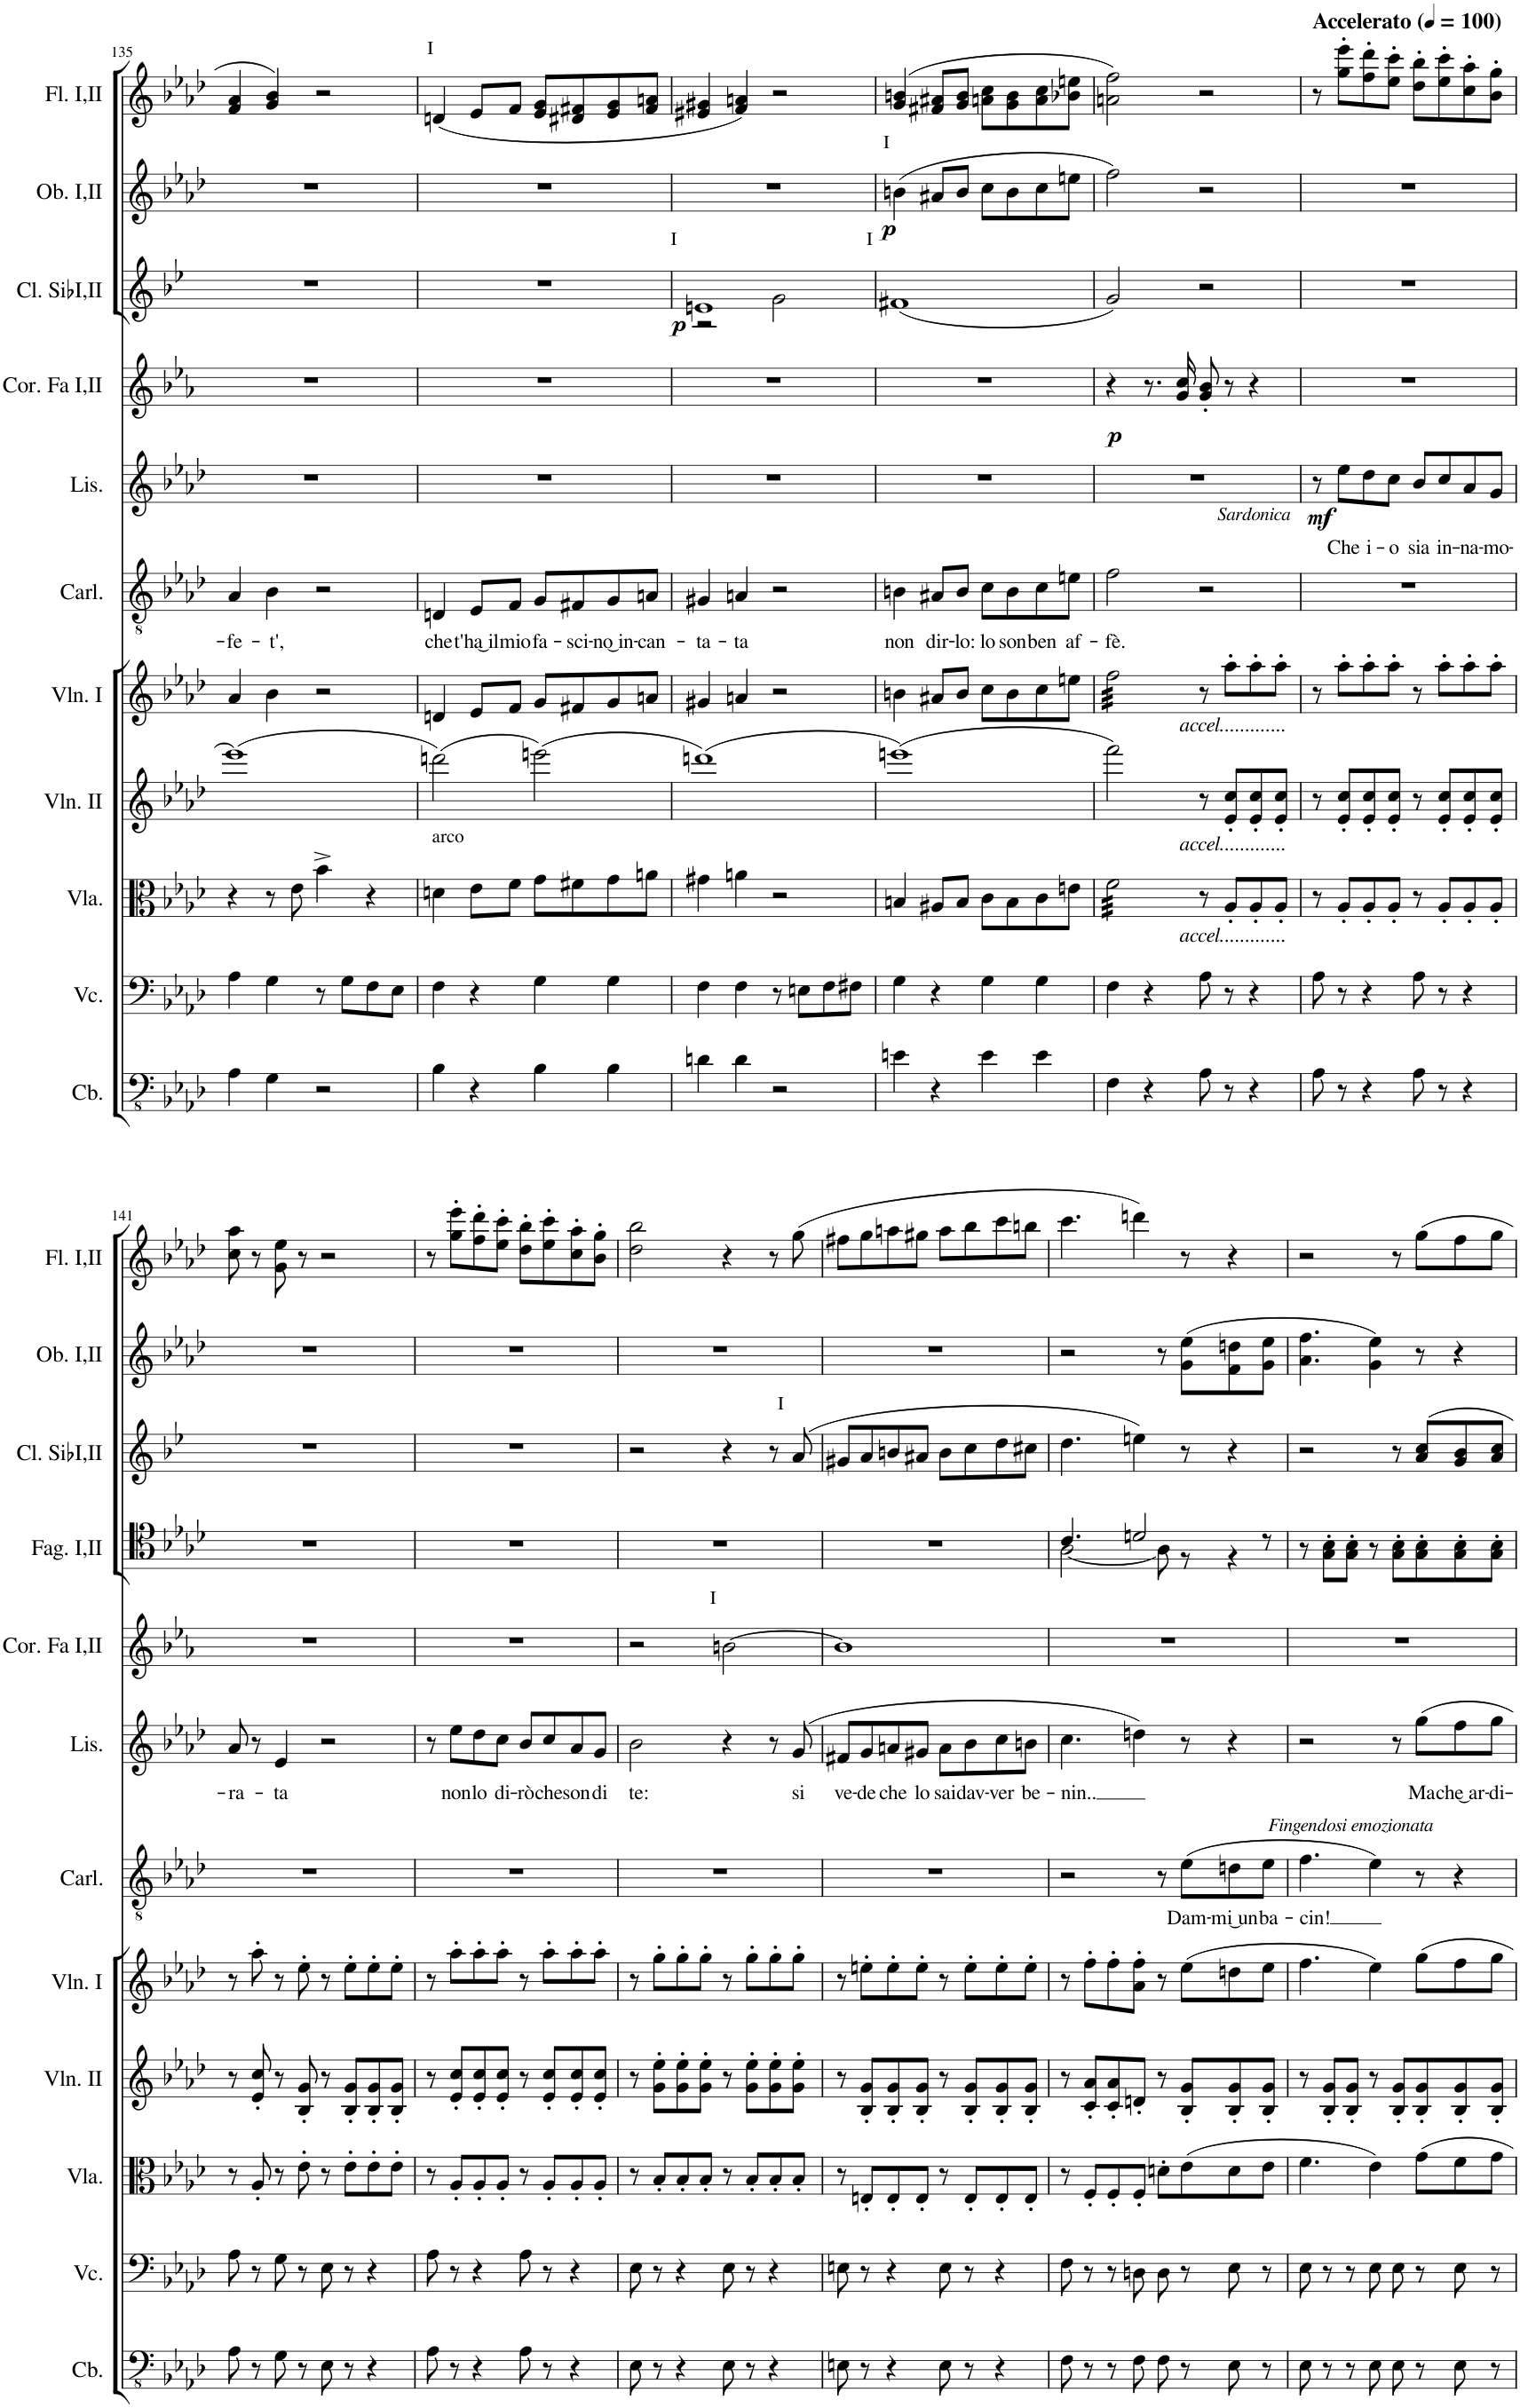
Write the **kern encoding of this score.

**kern	**kern	**kern	**kern	**kern	**kern	**text	**kern	**text	**dynam	**kern	**dynam	**kern	**kern	**dynam	**kern	**dynam	**kern
*part12	*part11	*part10	*part9	*part8	*part7	*part7	*part6	*part6	*part6	*part5	*part5	*part4	*part3	*part3	*part2	*part2	*part1
*staff12	*staff11	*staff10	*staff9	*staff8	*staff7	*staff7	*staff6	*staff6	*staff6	*staff5	*staff5	*staff4	*staff3	*staff3	*staff2	*staff2	*staff1
*I"Cb.	*I"Vc.	*I"Vla.	*I"Vln. II	*I"Vln. I	*I"Carluccio	*	*I"Lisetta	*	*	*I"Cor. Fa I,II	*	*I"Fag. I,II	*I"Cl. Sib I,II	*	*I"Ob. I,II	*	*I"Fl. I,II
*I'Cb.	*I'Vc.	*I'Vla.	*I'Vln. II	*I'Vln. I	*I'Carl.	*	*I'Lis.	*	*	*I'Cor. Fa I,II	*	*I'Fag. I,II	*I'Cl. SibI,II	*	*I'Ob. I,II	*	*I'Fl. I,II
!!LO:PB:g=z
*clefFv4	*clefF4	*clefC3	*clefG2	*clefG2	*clefGv2	*	*clefG2	*	*	*clefG2	*	*clefC4	*clefG2	*	*clefG2	*	*clefG2
*	*	*	*	*	*	*	*	*	*	*Trd4c7	*	*	*Trd1c2	*	*	*	*
*k[b-e-a-d-]	*k[b-e-a-d-]	*k[b-e-a-d-]	*k[b-e-a-d-]	*k[b-e-a-d-]	*k[b-e-a-d-]	*	*k[b-e-a-d-]	*	*	*k[b-e-a-]	*	*k[b-e-a-d-]	*k[b-e-]	*	*k[b-e-a-d-]	*	*k[b-e-a-d-]
*M4/4	*M4/4	*M4/4	*M4/4	*M4/4	*M4/4	*	*M4/4	*	*	*M4/4	*	*M4/4	*M4/4	*	*M4/4	*	*M4/4
=135	=135	=135	=135	=135	=135	=135	=135	=135	=135	=135	=135	=135	=135	=135	=135	=135	=135
!	!	!	!	!	!	!LO:LY:b	!	!	!	!	!	!	!	!	!	!	!
4AA-\	4A-\	4r	(1eee-]	4a-/	4A-/	-fe-	1r	.	.	1r	.	1r	1r	.	1r	.	4f/ 4a-/
!	!	!	!	!	!	!LO:LY:b	!	!	!	!	!	!	!	!	!	!	!
4GG\	4G\	8r	.	4b-\	4B-\	-t',	.	.	.	.	.	.	.	.	.	.	4g/ 4b-/
.	.	8e-\	.	.	.	.	.	.	.	.	.	.	.	.	.	.	.
2r	8r	4b-^\	.	2r	2r	.	.	.	.	.	.	.	.	.	.	.	2r
.	8G\L	.	.	.	.	.	.	.	.	.	.	.	.	.	.	.	.
.	8F\	4r	.	.	.	.	.	.	.	.	.	.	.	.	.	.	.
.	8E-\J	.	.	.	.	.	.	.	.	.	.	.	.	.	.	.	.
=136	=136	=136	=136	=136	=136	=136	=136	=136	=136	=136	=136	=136	=136	=136	=136	=136	=136
!	!	!	!	!	!	!	!	!	!	!	!	!	!	!	!	!	!LO:TX:a:t=I
!	!	!LO:TX:a:t=arco	!	!	!	!	!	!	!	!	!	!	!	!	!	!	!
!	!	!	!	!	!	!LO:LY:b	!	!	!	!	!	!	!	!	!	!	!
4BB-\	4F\	4dn\	(2dddn\)	4dn/	4Dn/	che	1r	.	.	1r	.	1r	1r	.	1r	.	(4dn/
!	!	!	!	!	!	!LO:LY:b	!	!	!	!	!	!	!	!	!	!	!
4r	4r	8e-\L	.	8e-/L	8E-/L	t'ha͜ il	.	.	.	.	.	.	.	.	.	.	8e-/L
!	!	!	!	!	!	!LO:LY:b	!	!	!	!	!	!	!	!	!	!	!
.	.	8f\J	.	8f/J	8F/J	mio	.	.	.	.	.	.	.	.	.	.	8f/J
!	!	!	!	!	!	!LO:LY:b	!	!	!	!	!	!	!	!	!	!	!
4BB-\	4G\	8g\L	(2eeen\)	8g/L	8G/L	fa-	.	.	.	.	.	.	.	.	.	.	8e-/ 8g/L
!	!	!	!	!	!	!LO:LY:b	!	!	!	!	!	!	!	!	!	!	!
.	.	8f#X\	.	8f#X/	8F#X/	-sci-	.	.	.	.	.	.	.	.	.	.	8d#X/ 8f#X/
!	!	!	!	!	!	!LO:LY:b	!	!	!	!	!	!	!	!	!	!	!
4BB-\	4G\	8g\	.	8g/	8G/	-no͜ in-	.	.	.	.	.	.	.	.	.	.	8e-/ 8g/
!	!	!	!	!	!	!LO:LY:b	!	!	!	!	!	!	!	!	!	!	!
.	.	8an\J	.	8an/J	8An/J	-can-	.	.	.	.	.	.	.	.	.	.	8f#/ 8an/J
=137	=137	=137	=137	=137	=137	=137	=137	=137	=137	=137	=137	=137	=137	=137	=137	=137	=137
!	!	!	!	!	!	!	!	!	!	!	!	!	!LO:TX:a:t=I	!	!	!	!
!	!	!	!	!	!	!LO:LY:b	!	!	!	!	!	!	!	!LO:DY:b	!	!	!
*	*	*	*	*	*	*	*	*	*	*	*	*	*^	*	*	*	*
4Dn\	4F\	4g#X\	(1dddn)	4g#X/	4G#X/	-ta-	1r	.	.	1r	.	1r	1en	2r	p	1r	.	4e#X/ 4g#X/
!	!	!	!	!	!	!LO:LY:b	!	!	!	!	!	!	!	!	!	!	!	!
4D\	4F\	4an\	.	4an/	4An/	-ta	.	.	.	.	.	.	.	.	.	.	.	4f/ 4an/)
2r	8r	2r	.	2r	2r	.	.	.	.	.	.	.	.	2g\	.	.	.	2r
.	8En\L	.	.	.	.	.	.	.	.	.	.	.	.	.	.	.	.	.
.	8F\	.	.	.	.	.	.	.	.	.	.	.	.	.	.	.	.	.
.	8F#X\J	.	.	.	.	.	.	.	.	.	.	.	.	.	.	.	.	.
*	*	*	*	*	*	*	*	*	*	*	*	*	*v	*v	*	*	*	*
=138	=138	=138	=138	=138	=138	=138	=138	=138	=138	=138	=138	=138	=138	=138	=138	=138	=138
!	!	!	!	!	!	!	!	!	!	!	!	!	!	!	!LO:TX:a:t=I	!	!
!	!	!	!	!	!	!	!	!	!	!	!	!	!LO:TX:a:t=I	!	!	!	!
!	!	!	!	!	!	!LO:LY:b	!	!	!	!	!	!	!	!	!	!LO:DY:b	!
4En\	4G\	4Bn/	(1eeen)	4bn\	4Bn\	non	1r	.	.	1r	.	1r	(1f#X	.	(4bn\	p	(4g/ 4bn/
!	!	!	!	!	!	!LO:LY:b	!	!	!	!	!	!	!	!	!	!	!
4r	4r	8A#X/L	.	8a#X/L	8A#X/L	dir-	.	.	.	.	.	.	.	.	8a#X/L	.	8f#X/ 8a#X/L
!	!	!	!	!	!	!LO:LY:b	!	!	!	!	!	!	!	!	!	!	!
.	.	8B/J	.	8b/J	8B/J	-lo:	.	.	.	.	.	.	.	.	8b/J	.	8g/ 8b/J
!	!	!	!	!	!	!LO:LY:b	!	!	!	!	!	!	!	!	!	!	!
4E\	4G\	8c\L	.	8cc\L	8c\L	lo	.	.	.	.	.	.	.	.	8cc\L	.	8an\ 8cc\L
!	!	!	!	!	!	!LO:LY:b	!	!	!	!	!	!	!	!	!	!	!
.	.	8B\	.	8b\	8B\	son	.	.	.	.	.	.	.	.	8b\	.	8g\ 8b\
!	!	!	!	!	!	!LO:LY:b	!	!	!	!	!	!	!	!	!	!	!
4E\	4G\	8c\	.	8cc\	8c\	ben	.	.	.	.	.	.	.	.	8cc\	.	8a\ 8cc\
!	!	!	!	!	!	!LO:LY:b	!	!	!	!	!	!	!	!	!	!	!
.	.	8en\J	.	8een\J	8en\J	af-	.	.	.	.	.	.	.	.	8een\J	.	8b-X\ 8een\J
=139	=139	=139	=139	=139	=139	=139	=139	=139	=139	=139	=139	=139	=139	=139	=139	=139	=139
!	!	!	!	!	!	!	!LO:TX:b:i:t=Sardonica	!	!	!	!	!	!	!	!	!	!
!	!	!	!	!	!	!LO:LY:b	!	!	!	!	!LO:DY:b	!	!	!	!	!	!
*	*	*tremolo	*	*	*	*	*	*	*	*	*	*	*	*	*	*	*
*	*	*	*	*tremolo	*	*	*	*	*	*	*	*	*	*	*	*	*
4FF\	4F\	32f\LLL	2fff\)	32ff\LLL	2f\	-fè.	1r	.	.	4r	p	1r	2g/)	.	2ff\)	.	2an\ 2ff\)
.	.	32f\	.	32ff\	.	.	.	.	.	.	.	.	.	.	.	.	.
.	.	32f\	.	32ff\	.	.	.	.	.	.	.	.	.	.	.	.	.
.	.	32f\	.	32ff\	.	.	.	.	.	.	.	.	.	.	.	.	.
.	.	32f\	.	32ff\	.	.	.	.	.	.	.	.	.	.	.	.	.
.	.	32f\	.	32ff\	.	.	.	.	.	.	.	.	.	.	.	.	.
.	.	32f\	.	32ff\	.	.	.	.	.	.	.	.	.	.	.	.	.
.	.	32f\	.	32ff\	.	.	.	.	.	.	.	.	.	.	.	.	.
4r	4r	32f\	.	32ff\	.	.	.	.	.	8.r	.	.	.	.	.	.	.
.	.	32f\	.	32ff\	.	.	.	.	.	.	.	.	.	.	.	.	.
.	.	32f\	.	32ff\	.	.	.	.	.	.	.	.	.	.	.	.	.
.	.	32f\	.	32ff\	.	.	.	.	.	.	.	.	.	.	.	.	.
.	.	32f\	.	32ff\	.	.	.	.	.	.	.	.	.	.	.	.	.
.	.	32f\	.	32ff\	.	.	.	.	.	.	.	.	.	.	.	.	.
.	.	32f\	.	32ff\	.	.	.	.	.	16g/ 16cc/	.	.	.	.	.	.	.
.	.	32f\JJJ	.	32ff\JJJ	.	.	.	.	.	.	.	.	.	.	.	.	.
*	*	*	*	*Xtremolo	*	*	*	*	*	*	*	*	*	*	*	*	*
*	*	*Xtremolo	*	*	*	*	*	*	*	*	*	*	*	*	*	*	*
!	!	!	!	!LO:TX:b:i:t=accel.............	!	!	!	!	!	!	!	!	!	!	!	!	!
!	!	!	!LO:TX:b:i:t=accel.............	!	!	!	!	!	!	!	!	!	!	!	!	!	!
!	!	!LO:TX:b:i:t=accel.............	!	!	!	!	!	!	!	!	!	!	!	!	!	!	!
8AA-\	8A-\	8r	8r	8r	2r	.	.	.	.	8g/' 8b-/'	.	.	2r	.	2r	.	2r
8r	8r	8A-'/L	8e-/' 8cc/'L	8aa-'\L	.	.	.	.	.	8r	.	.	.	.	.	.	.
4r	4r	8A-'/	8e-/' 8cc/'	8aa-'\	.	.	.	.	.	4r	.	.	.	.	.	.	.
.	.	8A-'/J	8e-/' 8cc/'J	8aa-'\J	.	.	.	.	.	.	.	.	.	.	.	.	.
=140	=140	=140	=140	=140	=140	=140	=140	=140	=140	=140	=140	=140	=140	=140	=140	=140	=140
8AA-\	8A-\	8r	8r	8r	1r	.	8r	.	.	1r	.	1r	1r	.	1r	.	8r
!	!	!	!	!	!	!	!	!LO:LY:b	!LO:DY:b	!	!	!	!	!	!	!	!
8r	8r	8A-'/L	8e-/' 8cc/'L	8aa-'\L	.	.	8ee-\L	Che	mf	.	.	.	.	.	.	.	8gg\' 8eee-\'L
!	!	!	!	!	!	!	!	!LO:LY:b	!	!	!	!	!	!	!	!	!
4r	4r	8A-'/	8e-/' 8cc/'	8aa-'\	.	.	8dd-\	i-	.	.	.	.	.	.	.	.	8ff\' 8ddd-\'
!	!	!	!	!	!	!	!	!LO:LY:b	!	!	!	!	!	!	!	!	!
.	.	8A-'/J	8e-/' 8cc/'J	8aa-'\J	.	.	8cc\J	-o	.	.	.	.	.	.	.	.	8ee-\' 8ccc\'J
!	!	!	!	!	!	!	!	!LO:LY:b	!	!	!	!	!	!	!	!	!
8AA-\	8A-\	8r	8r	8r	.	.	8b-/L	sia	.	.	.	.	.	.	.	.	8dd-\' 8bb-\'L
!	!	!	!	!	!	!	!	!LO:LY:b	!	!	!	!	!	!	!	!	!
8r	8r	8A-'/L	8e-/' 8cc/'L	8aa-'\L	.	.	8cc/	in-	.	.	.	.	.	.	.	.	8ee-\' 8ccc\'
!	!	!	!	!	!	!	!	!LO:LY:b	!	!	!	!	!	!	!	!	!
4r	4r	8A-'/	8e-/' 8cc/'	8aa-'\	.	.	8a-/	-na-	.	.	.	.	.	.	.	.	8cc\' 8aa-\'
!	!	!	!	!	!	!	!	!LO:LY:b	!	!	!	!	!	!	!	!	!
.	.	8A-'/J	8e-/' 8cc/'J	8aa-'\J	.	.	8g/J	-mo-	.	.	.	.	.	.	.	.	8b-\' 8gg\'J
!!LO:LB:g=z
=141	=141	=141	=141	=141	=141	=141	=141	=141	=141	=141	=141	=141	=141	=141	=141	=141	=141
!	!	!	!	!	!	!	!	!LO:LY:b	!	!	!	!	!	!	!	!	!
8AA-\	8A-\	8r	8r	8r	1r	.	8a-/	-ra-	.	1r	.	1r	1r	.	1r	.	8cc\ 8aa-\
8r	8r	8A-'/	8e-/' 8cc/'	8aa-'\	.	.	8r	.	.	.	.	.	.	.	.	.	8r
!	!	!	!	!	!	!	!	!LO:LY:b	!	!	!	!	!	!	!	!	!
8GG\	8G\	8r	8r	8r	.	.	4e-/	-ta	.	.	.	.	.	.	.	.	8g\ 8ee-\
8r	8r	8e-'\	8B-/' 8g/'	8ee-'\	.	.	.	.	.	.	.	.	.	.	.	.	8r
8EE-\	8E-\	8r	8r	8r	.	.	2r	.	.	.	.	.	.	.	.	.	2r
8r	8r	8e-'\L	8B-/' 8g/'L	8ee-'\L	.	.	.	.	.	.	.	.	.	.	.	.	.
4r	4r	8e-'\	8B-/' 8g/'	8ee-'\	.	.	.	.	.	.	.	.	.	.	.	.	.
.	.	8e-'\J	8B-/' 8g/'J	8ee-'\J	.	.	.	.	.	.	.	.	.	.	.	.	.
=142	=142	=142	=142	=142	=142	=142	=142	=142	=142	=142	=142	=142	=142	=142	=142	=142	=142
8AA-\	8A-\	8r	8r	8r	1r	.	8r	.	.	1r	.	1r	1r	.	1r	.	8r
!	!	!	!	!	!	!	!	!LO:LY:b	!	!	!	!	!	!	!	!	!
8r	8r	8A-'/L	8e-/' 8cc/'L	8aa-'\L	.	.	8ee-\L	non	.	.	.	.	.	.	.	.	8gg\' 8eee-\'L
!	!	!	!	!	!	!	!	!LO:LY:b	!	!	!	!	!	!	!	!	!
4r	4r	8A-'/	8e-/' 8cc/'	8aa-'\	.	.	8dd-\	lo	.	.	.	.	.	.	.	.	8ff\' 8ddd-\'
!	!	!	!	!	!	!	!	!LO:LY:b	!	!	!	!	!	!	!	!	!
.	.	8A-'/J	8e-/' 8cc/'J	8aa-'\J	.	.	8cc\J	di-	.	.	.	.	.	.	.	.	8ee-\' 8ccc\'J
!	!	!	!	!	!	!	!	!LO:LY:b	!	!	!	!	!	!	!	!	!
8AA-\	8A-\	8r	8r	8r	.	.	8b-/L	-rò	.	.	.	.	.	.	.	.	8dd-\' 8bb-\'L
!	!	!	!	!	!	!	!	!LO:LY:b	!	!	!	!	!	!	!	!	!
8r	8r	8A-'/L	8e-/' 8cc/'L	8aa-'\L	.	.	8cc/	che	.	.	.	.	.	.	.	.	8ee-\' 8ccc\'
!	!	!	!	!	!	!	!	!LO:LY:b	!	!	!	!	!	!	!	!	!
4r	4r	8A-'/	8e-/' 8cc/'	8aa-'\	.	.	8a-/	son	.	.	.	.	.	.	.	.	8cc\' 8aa-\'
!	!	!	!	!	!	!	!	!LO:LY:b	!	!	!	!	!	!	!	!	!
.	.	8A-'/J	8e-/' 8cc/'J	8aa-'\J	.	.	8g/J	di	.	.	.	.	.	.	.	.	8b-\' 8gg\'J
=143	=143	=143	=143	=143	=143	=143	=143	=143	=143	=143	=143	=143	=143	=143	=143	=143	=143
!	!	!	!	!	!	!	!	!LO:LY:b	!	!	!	!	!	!	!	!	!
8EE-\	8E-\	8r	8r	8r	1r	.	2b-\	te:	.	2r	.	1r	2r	.	1r	.	2dd-\ 2bb-\
8r	8r	8B-'/L	8g\' 8ee-\'L	8gg'\L	.	.	.	.	.	.	.	.	.	.	.	.	.
4r	4r	8B-'/	8g\' 8ee-\'	8gg'\	.	.	.	.	.	.	.	.	.	.	.	.	.
.	.	8B-'/J	8g\' 8ee-\'J	8gg'\J	.	.	.	.	.	.	.	.	.	.	.	.	.
!	!	!	!	!	!	!	!	!	!	!LO:TX:a:t=I	!	!	!	!	!	!	!
8EE-\	8E-\	8r	8r	8r	.	.	4r	.	.	[2bn\	.	.	4r	.	.	.	4r
8r	8r	8B-'/L	8g\' 8ee-\'L	8gg'\L	.	.	.	.	.	.	.	.	.	.	.	.	.
4r	4r	8B-'/	8g\' 8ee-\'	8gg'\	.	.	8r	.	.	.	.	.	8r	.	.	.	8r
!	!	!	!	!	!	!	!	!	!	!	!	!	!LO:TX:a:t=I	!	!	!	!
!	!	!	!	!	!	!	!	!LO:LY:b	!	!	!	!	!	!	!	!	!
.	.	8B-'/J	8g\' 8ee-\'J	8gg'\J	.	.	(8g/	si	.	.	.	.	(8a/	.	.	.	(8gg\
=144	=144	=144	=144	=144	=144	=144	=144	=144	=144	=144	=144	=144	=144	=144	=144	=144	=144
!	!	!	!	!	!	!	!	!LO:LY:b	!	!	!	!	!	!	!	!	!
8EEn\	8En\	8r	8r	8r	1r	.	8f#X/L	ve-	.	1b]	.	1r	8g#X/L	.	1r	.	8ff#X\L
!	!	!	!	!	!	!	!	!LO:LY:b	!	!	!	!	!	!	!	!	!
8r	8r	8En'/L	8B-/' 8g/'L	8een'\L	.	.	8g/	-de	.	.	.	.	8a/	.	.	.	8gg\
!	!	!	!	!	!	!	!	!LO:LY:b	!	!	!	!	!	!	!	!	!
4r	4r	8E'/	8B-/' 8g/'	8ee'\	.	.	8an/	che	.	.	.	.	8bn/	.	.	.	8aan\
!	!	!	!	!	!	!	!	!LO:LY:b	!	!	!	!	!	!	!	!	!
.	.	8E'/J	8B-/' 8g/'J	8ee'\J	.	.	8g#X/J	lo	.	.	.	.	8a#X/J	.	.	.	8gg#X\J
!	!	!	!	!	!	!	!	!LO:LY:b	!	!	!	!	!	!	!	!	!
8EE\	8E\	8r	8r	8r	.	.	8a\L	sai	.	.	.	.	8b\L	.	.	.	8aa\L
!	!	!	!	!	!	!	!	!LO:LY:b	!	!	!	!	!	!	!	!	!
8r	8r	8E'/L	8B-/' 8g/'L	8ee'\L	.	.	8b-\	dav-	.	.	.	.	8cc\	.	.	.	8bb-\
!	!	!	!	!	!	!	!	!LO:LY:b	!	!	!	!	!	!	!	!	!
4r	4r	8E'/	8B-/' 8g/'	8ee'\	.	.	8cc\	-ver	.	.	.	.	8dd\	.	.	.	8ccc\
!	!	!	!	!	!	!	!	!LO:LY:b	!	!	!	!	!	!	!	!	!
.	.	8E'/J	8B-/' 8g/'J	8ee'\J	.	.	8bn\J	be-	.	.	.	.	8cc#X\J	.	.	.	8bbn\J
=145	=145	=145	=145	=145	=145	=145	=145	=145	=145	=145	=145	=145	=145	=145	=145	=145	=145
!	!	!	!	!	!	!	!	!LO:LY:b	!	!	!	!	!	!	!	!	!
*	*	*	*	*	*	*	*	*	*	*	*	*^	*	*	*	*	*
8FF\	8F\	8r	8r	8r	2r	.	4.cc\	-nin..	.	1r	.	4.c/	[2A-\	4.dd\	.	2r	.	4.ccc\
8r	8r	8F'/L	8c/' 8a-/'L	8ff'\L	.	.	.	.	.	.	.	.	.	.	.	.	.	.
8r	8r	8F'/	8c/' 8a-/'	8ff'\	.	.	.	.	.	.	.	.	.	.	.	.	.	.
8FF\	8Dn\	8F'/J	8dn'/J	8a-\' 8ff\'J	.	.	4ddn\)	.	.	.	.	2dn/	.	4een\)	.	.	.	4dddn\)
8FF\	8D\	8dn'\L	8r	8r	8r	.	.	.	.	.	.	.	8A-\]	.	.	8r	.	.
!	!	!	!	!	!	!LO:LY:b	!	!	!	!	!	!	!	!	!	!	!	!
8r	8r	(8e-\	8B-/' 8g/'L	(8ee-\L	(8e-\L	Dam-	8r	.	.	.	.	.	8r	8r	.	(8g\ 8ee-\L	.	8r
!	!	!	!	!	!	!LO:LY:b	!	!	!	!	!	!	!	!	!	!	!	!
8EE-\	8E-\	8d\	8B-/' 8g/'	8ddn\	8dn\	-mi͜ un	4r	.	.	.	.	.	4r	4r	.	8f\ 8ddn\	.	4r
!	!	!	!	!	!	!LO:LY:b	!	!	!	!	!	!	!	!	!	!	!	!
8r	8r	8e-\J	8B-/' 8g/'J	8ee-\J	8e-\J	ba-	.	.	.	.	.	8r	.	.	.	8g\ 8ee-\J	.	.
*	*	*	*	*	*	*	*	*	*	*	*	*v	*v	*	*	*	*	*
=146	=146	=146	=146	=146	=146	=146	=146	=146	=146	=146	=146	=146	=146	=146	=146	=146	=146
!	!	!	!	!	!	!	!LO:TX:b:i:t=Fingendosi emozionata	!	!	!	!	!	!	!	!	!	!
!	!	!	!	!	!	!LO:LY:b	!	!	!	!	!	!	!	!	!	!	!
8EE-\	8E-\	4.f\	8r	4.ff\	4.f\	-cin!	2r	.	.	1r	.	8r	2r	.	4.a-\ 4.ff\	.	2r
8r	8r	.	8B-/' 8g/'L	.	.	.	.	.	.	.	.	8G\' 8B-\'L	.	.	.	.	.
8r	8r	.	8B-/' 8g/'J	.	.	.	.	.	.	.	.	8G\' 8B-\'J	.	.	.	.	.
8EE-\	8E-\	4e-\)	8r	4ee-\)	4e-\)	.	.	.	.	.	.	8r	.	.	4g\ 4ee-\)	.	.
8EE-\	8E-\	.	8B-/' 8g/'L	.	.	.	8r	.	.	.	.	8G\' 8B-\'L	8r	.	.	.	8r
!	!	!	!	!	!	!	!	!LO:LY:b	!	!	!	!	!	!	!	!	!
8r	8r	8g\L	8B-/' 8g/'	8gg\L	8r	.	8gg\L	Ma	.	.	.	8G\' 8B-\'	8a/ 8cc/L	.	8r	.	8gg\L
!	!	!	!	!	!	!	!	!LO:LY:b	!	!	!	!	!	!	!	!	!
8EE-\	8E-\	8f\	8B-/' 8g/'	8ff\	4r	.	8ff\	che͜ ar-	.	.	.	8G\' 8B-\'	8g/ 8b-/	.	4r	.	8ff\
!	!	!	!	!	!	!	!	!LO:LY:b	!	!	!	!	!	!	!	!	!
8r	8r	8g\J	8B-/' 8g/'J	8gg\J	.	.	8gg\J	-di-	.	.	.	8G\' 8B-\'J	8a/ 8cc/J	.	.	.	8gg\J
=	=	=	=	=	=	=	=	=	=	=	=	=	=	=	=	=	=
*-	*-	*-	*-	*-	*-	*-	*-	*-	*-	*-	*-	*-	*-	*-	*-	*-	*-
